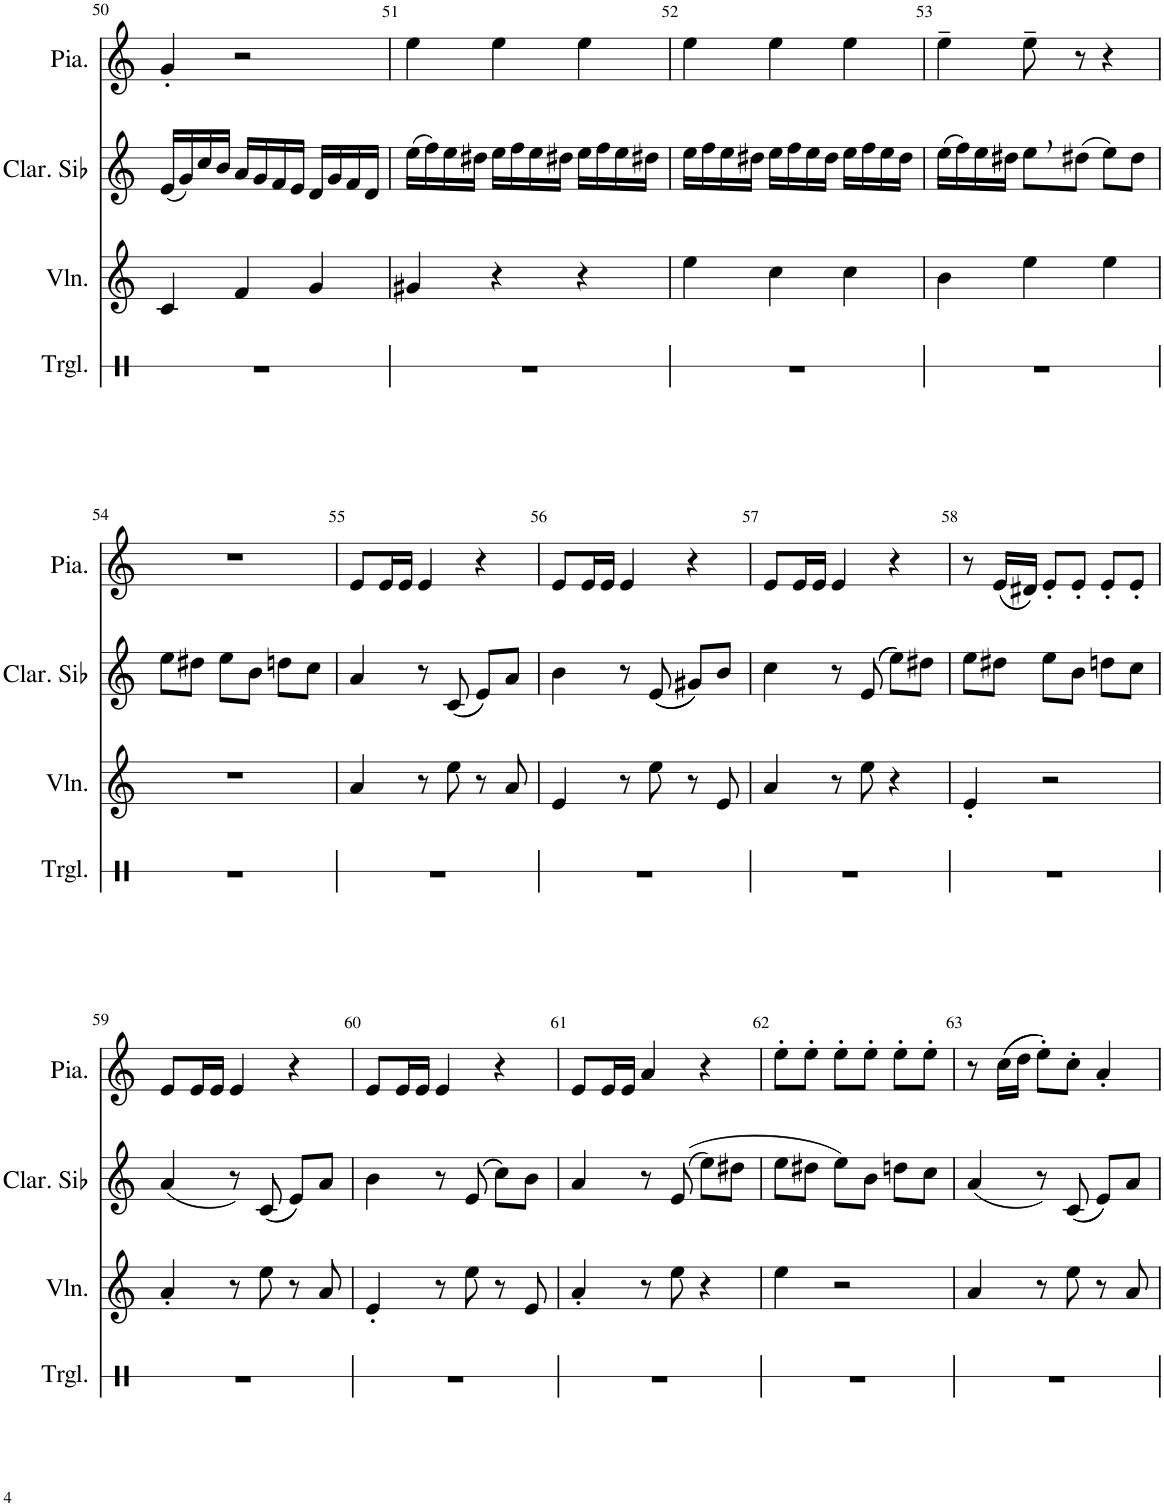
**kern	**kern	**kern	**kern
*part4	*part3	*part2	*part1
*staff4	*staff3	*staff2	*staff1
*I"Triangle	*I"Violon	*I"Clarinette en Sib	*I"Piano
*I'Trgl.	*I'Vln.	*I'Clar. Sib	*I'Pia.
!!LO:PB:g=z
*clefX	*clefG2	*clefG2	*clefG2
*	*	*ITrd1c2	*
*k[]	*k[]	*k[]	*k[]
*M3/4	*M3/4	*M3/4	*M3/4
=50	=50	=50	=50
2.r	4c/	(16e/LL	4g'/
.	.	16g/)	.
.	.	16cc/	.
.	.	16b/JJ	.
.	4f/	16a/LL	2r
.	.	16g/	.
.	.	16f/	.
.	.	16e/JJ	.
.	4g/	16d/LL	.
.	.	16g/	.
.	.	16f/	.
.	.	16d/JJ	.
=51	=51	=51	=51
2.r	4g#X/	(16ee\LL	4ee\
.	.	16ff\)	.
.	.	16ee\	.
.	.	16dd#X\JJ	.
.	4r	16ee\LL	4ee\
.	.	16ff\	.
.	.	16ee\	.
.	.	16dd#X\JJ	.
.	4r	16ee\LL	4ee\
.	.	16ff\	.
.	.	16ee\	.
.	.	16dd#X\JJ	.
=52	=52	=52	=52
2.r	4ee\	16ee\LL	4ee\
.	.	16ff\	.
.	.	16ee\	.
.	.	16dd#X\JJ	.
.	4cc\	16ee\LL	4ee\
.	.	16ff\	.
.	.	16ee\	.
.	.	16dd#\JJ	.
.	4cc\	16ee\LL	4ee\
.	.	16ff\	.
.	.	16ee\	.
.	.	16dd#\JJ	.
=53	=53	=53	=53
2.r	4b\	(16ee\LL	4ee~\
.	.	16ff\)	.
.	.	16ee\	.
.	.	16dd#X\JJ	.
.	4ee\	8ee,\L	8ee~\
.	.	(8dd#X\J	8r
.	4ee\	8ee\L)	4r
.	.	8dd#\J	.
!!LO:LB:g=z
=54	=54	=54	=54
2.r	2.r	8ee\L	2.r
.	.	8dd#X\J	.
.	.	8ee\L	.
.	.	8b\J	.
.	.	8ddn\L	.
.	.	8cc\J	.
=55	=55	=55	=55
2.r	4a/	4a/	8e/L
.	.	.	16e/L
.	.	.	16e/JJ
.	8r	8r	4e/
.	8ee\	((8c/	.
.	8r	8e/L))	4r
.	8a/	8a/J	.
=56	=56	=56	=56
2.r	4e/	4b\	8e/L
.	.	.	16e/L
.	.	.	16e/JJ
.	8r	8r	4e/
.	8ee\	((8e/	.
.	8r	8g#X/L))	4r
.	8e/	8b/J	.
=57	=57	=57	=57
2.r	4a/	4cc\	8e/L
.	.	.	16e/L
.	.	.	16e/JJ
.	8r	8r	4e/
.	8ee\	((8e/	.
.	4r	8ee\L))	4r
.	.	8dd#X\J	.
=58	=58	=58	=58
2.r	4e'/	8ee\L	8r
.	.	8dd#X\J	((16e/LL
.	.	.	16d#X/JJ))
.	2r	8ee\L	8e'/L
.	.	8b\J	8e'/J
.	.	8ddn\L	8e'/L
.	.	8cc\J	8e'/J
!!LO:LB:g=z
=59	=59	=59	=59
2.r	4a'/	(4a/	8e/L
.	.	.	16e/L
.	.	.	16e/JJ
.	8r	8r)	4e/
.	8ee\	((8c/	.
.	8r	8e/L))	4r
.	8a/	8a/J	.
=60	=60	=60	=60
2.r	4e'/	4b\	8e/L
.	.	.	16e/L
.	.	.	16e/JJ
.	8r	8r	4e/
.	8ee\	((8e/	.
.	8r	8cc\L))	4r
.	8e/	8b\J	.
=61	=61	=61	=61
2.r	4a'/	4a/	8e/L
.	.	.	16e/L
.	.	.	16e/JJ
.	8r	8r	4a/
.	8ee\	((8e/	.
.	4r	8ee\L)	4r
.	.	8dd#X\J	.
=62	=62	=62	=62
2.r	4ee\	8ee\L	8ee'\L
.	.	8dd#X\J	8ee'\J
.	2r	8ee\L)	8ee'\L
.	.	8b\J	8ee'\J
.	.	8ddn\L	8ee'\L
.	.	8cc\J	8ee'\J
=63	=63	=63	=63
2.r	4a/	(4a/	8r
.	.	.	((16cc\LL
.	.	.	16dd\JJ
.	8r	8r)	8ee'\L))
.	8ee\	((8c/	8cc'\J
.	8r	8e/L))	4a'/
.	8a/	8a/J	.
=	=	=	=
*-	*-	*-	*-
